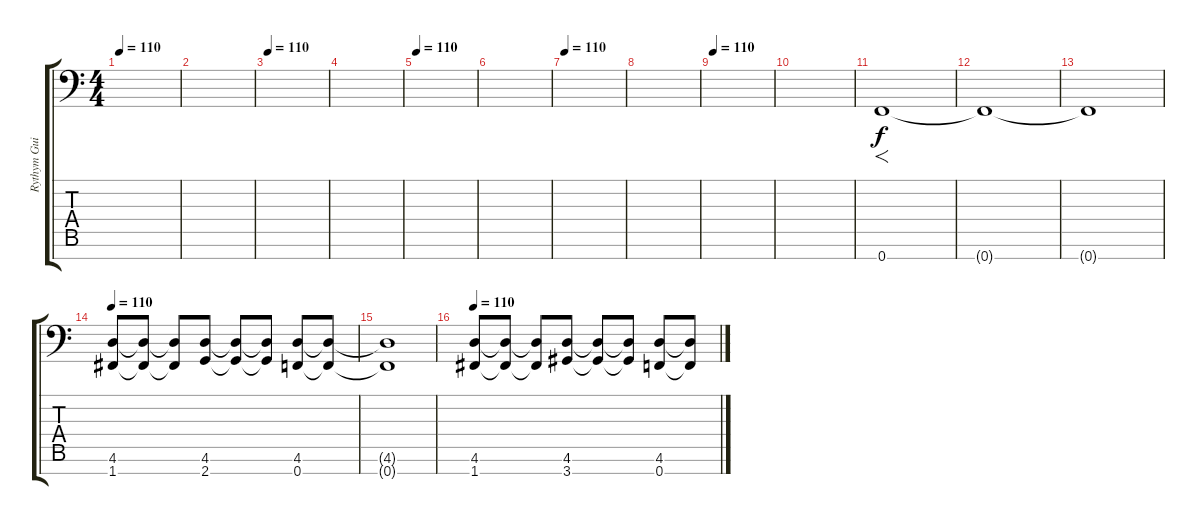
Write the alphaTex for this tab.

\track ("Rythym Guitar 1 (Tuned To F)" "Rythym Gui") {instrument distortionguitar}
\staff {score tabs}
\tuning (Bb3 Gb3 Db3 Ab2 Eb2 Bb1 F1) {hide}
\ts (4 4)
\tempo 110
\clef f4
\ks c
|
|
\tempo 110
|
|
\tempo 110
|
|
\tempo 110
|
|
\tempo 110
|
|
0.7.1{f} |
0.7{t}.1 |
0.7{t}.1 |
\tempo 110
(4.6 1.7).8 (4.6{t} 1.7{t}).8 (4.6{t} 1.7{t}).8 (4.6 2.7).8 (4.6{t} 2.7{t}).8 (4.6{t} 2.7{t}).8 (4.6 0.7).8 (4.6{t} 0.7{t}).8 |
(4.6{t} 0.7{t}).1 |
\tempo 110
(4.6 1.7).8 (4.6{t} 1.7{t}).8 (4.6{t} 1.7{t}).8 (4.6 3.7).8 (4.6{t} 3.7{t}).8 (4.6{t} 3.7{t}).8 (4.6 0.7).8 (4.6{t} 0.7{t}).8
